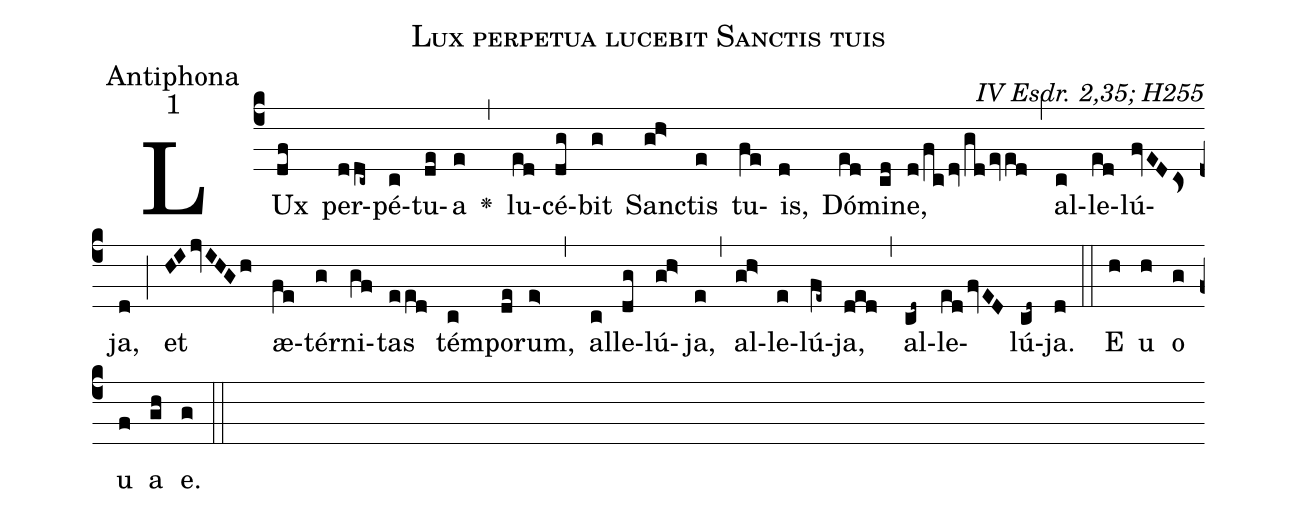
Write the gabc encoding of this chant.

name:Lux perpetua lucebit Sanctis tuis;
office-part:Antiphona;
mode:1;
commentary:IV Esdr. 2,35; H255;;
%%
(c4)LUx(df) per(ddc~)pé(c)tu(de)a(e) <v>\greheightstar</v>(,)
lu(ed)cé(dg)bit(g) San(gh>)ctis(e) tu(fe)is,(d) Dó(ed)mi(cd)ne,(d/fcdvgdeved) (,)
al(c)le(ed)lú(fvEDCs>)ja,(d) (;)
et(HIjvIHGh) æ(fe)tér(g)ni(gf)tas(eed) tém(c)po(de)rum,(e>) (,)
al(c)le(dg)lú(gh>)ja,(e) (,) al(gh>)le(e)lú(fe~)ja,(ded) (,)
al(cd~)le(edfvED)lú(cd~)ja.(d) (::)

E(h) u(h) o(g) u(f) a(gh) e.(g) (::)
